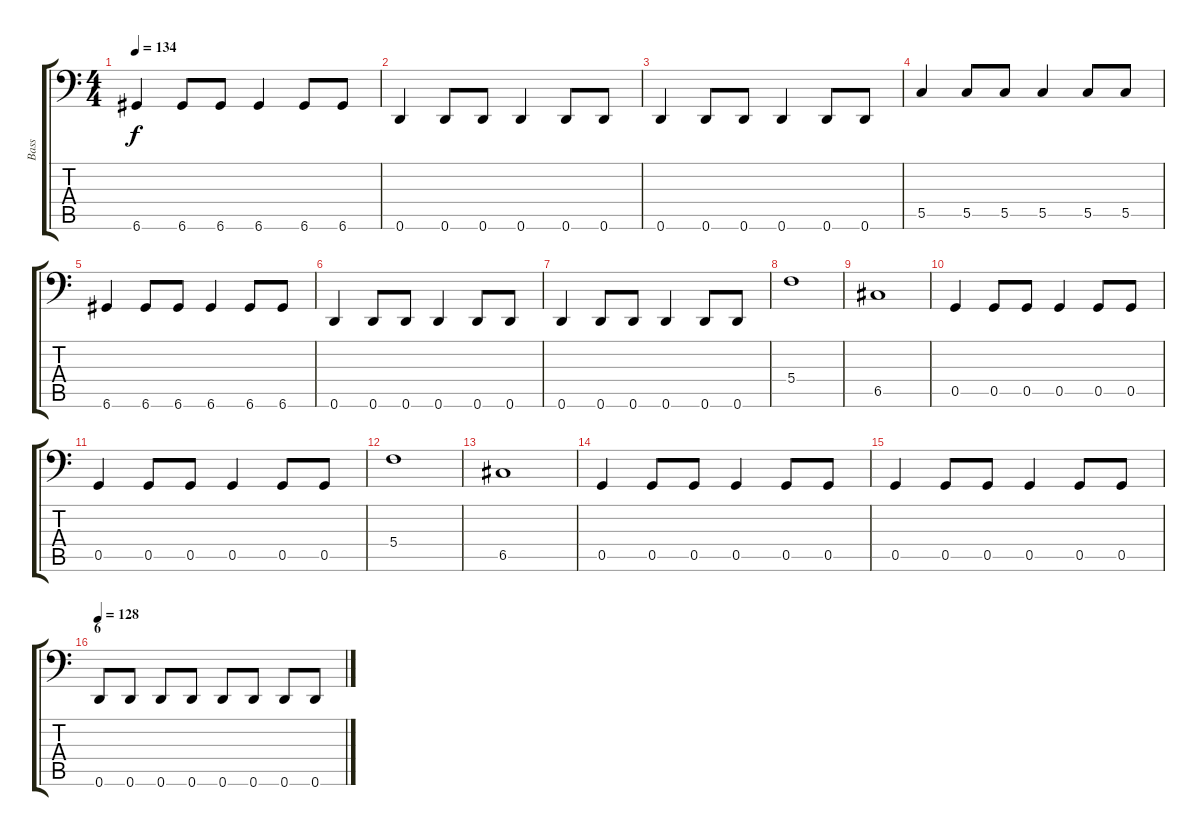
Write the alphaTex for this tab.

\track ("Bass" "Bass") {instrument electricbassfinger}
\staff {score tabs}
\tuning (D3 A2 F2 C2 G1 D1) {hide}
\ts (4 4)
\tempo 134
\clef f4
\ks c
6.6.4{dy f} 6.6.8 6.6.8 6.6.4 6.6.8 6.6.8 |
0.6.4 0.6.8 0.6.8 0.6.4 0.6.8 0.6.8 |
0.6.4 0.6.8 0.6.8 0.6.4 0.6.8 0.6.8 |
5.5.4 5.5.8 5.5.8 5.5.4 5.5.8 5.5.8 |
6.6.4 6.6.8 6.6.8 6.6.4 6.6.8 6.6.8 |
0.6.4 0.6.8 0.6.8 0.6.4 0.6.8 0.6.8 |
0.6.4 0.6.8 0.6.8 0.6.4 0.6.8 0.6.8 |
5.4.1 |
6.5.1 |
0.5.4 0.5.8 0.5.8 0.5.4 0.5.8 0.5.8 |
0.5.4 0.5.8 0.5.8 0.5.4 0.5.8 0.5.8 |
5.4.1 |
6.5.1 |
0.5.4 0.5.8 0.5.8 0.5.4 0.5.8 0.5.8 |
0.5.4 0.5.8 0.5.8 0.5.4 0.5.8 0.5.8 |
\section ("" "6")
\tempo 128
0.6.8 0.6.8 0.6.8 0.6.8 0.6.8 0.6.8 0.6.8 0.6.8
